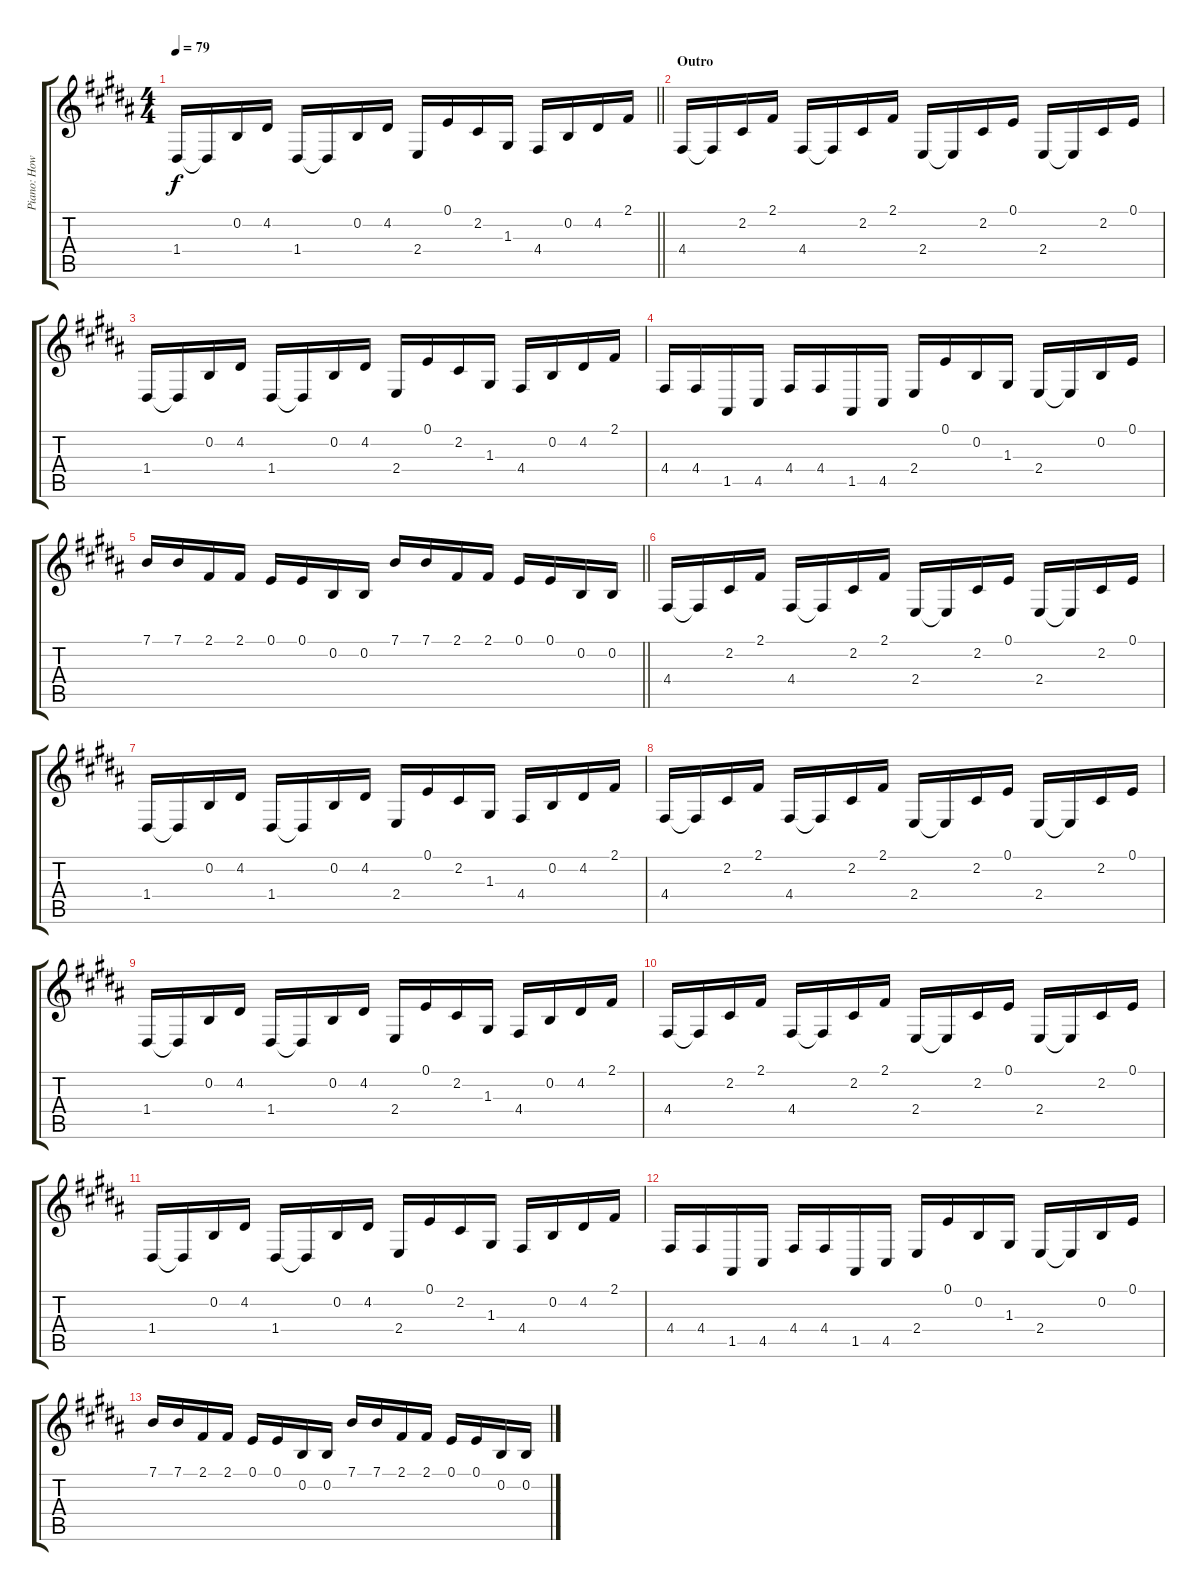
\track ("Piano: Howard" "Piano: How") {instrument tremolostrings}
\staff {score tabs}
\tuning (E4 B3 G3 D3 A2 E2) {hide}
\ts (4 4)
\tempo 79
\clef g2
\barLineRight lightlight
\ks b
1.4.16{dy f beam Up} 1.4{t}.16{beam Up} 0.2.16{beam Up} 4.2.16{beam Up} 1.4.16{beam Up} 1.4{t}.16{beam Up} 0.2.16{beam Up} 4.2.16{beam Up} 2.4.16{beam Up} 0.1.16{beam Up} 2.2.16{beam Up} 1.3.16{beam Up} 4.4.16{beam Up} 0.2.16{beam Up} 4.2.16{beam Up} 2.1.16{beam Up} |
\section ("" "Outro")
4.4.16{beam Up} 4.4{t}.16{beam Up} 2.2.16{beam Up} 2.1.16{beam Up} 4.4.16{beam Up} 4.4{t}.16{beam Up} 2.2.16{beam Up} 2.1.16{beam Up} 2.4.16{beam Up} 2.4{t}.16{beam Up} 2.2.16{beam Up} 0.1.16{beam Up} 2.4.16{beam Up} 2.4{t}.16{beam Up} 2.2.16{beam Up} 0.1.16{beam Up} |
1.4.16{beam Up} 1.4{t}.16{beam Up} 0.2.16{beam Up} 4.2.16{beam Up} 1.4.16{beam Up} 1.4{t}.16{beam Up} 0.2.16{beam Up} 4.2.16{beam Up} 2.4.16{beam Up} 0.1.16{beam Up} 2.2.16{beam Up} 1.3.16{beam Up} 4.4.16{beam Up} 0.2.16{beam Up} 4.2.16{beam Up} 2.1.16{beam Up} |
4.4.16 4.4.16 1.5.16 4.5.16 4.4.16 4.4.16 1.5.16 4.5.16 2.4.16{beam Up} 0.1.16{beam Up} 0.2.16{beam Up} 1.3.16{beam Up} 2.4.16{beam Up} 2.4{t}.16{beam Up} 0.2.16{beam Up} 0.1.16{beam Up} |
\barLineRight lightlight
7.1.16 7.1.16 2.1.16 2.1.16 0.1.16 0.1.16 0.2.16 0.2.16 7.1.16 7.1.16 2.1.16 2.1.16 0.1.16 0.1.16 0.2.16 0.2.16 |
4.4.16{beam Up} 4.4{t}.16{beam Up} 2.2.16{beam Up} 2.1.16{beam Up} 4.4.16{beam Up} 4.4{t}.16{beam Up} 2.2.16{beam Up} 2.1.16{beam Up} 2.4.16{beam Up} 2.4{t}.16{beam Up} 2.2.16{beam Up} 0.1.16{beam Up} 2.4.16{beam Up} 2.4{t}.16{beam Up} 2.2.16{beam Up} 0.1.16{beam Up} |
1.4.16{beam Up} 1.4{t}.16{beam Up} 0.2.16{beam Up} 4.2.16{beam Up} 1.4.16{beam Up} 1.4{t}.16{beam Up} 0.2.16{beam Up} 4.2.16{beam Up} 2.4.16{beam Up} 0.1.16{beam Up} 2.2.16{beam Up} 1.3.16{beam Up} 4.4.16{beam Up} 0.2.16{beam Up} 4.2.16{beam Up} 2.1.16{beam Up} |
4.4.16{beam Up} 4.4{t}.16{beam Up} 2.2.16{beam Up} 2.1.16{beam Up} 4.4.16{beam Up} 4.4{t}.16{beam Up} 2.2.16{beam Up} 2.1.16{beam Up} 2.4.16{beam Up} 2.4{t}.16{beam Up} 2.2.16{beam Up} 0.1.16{beam Up} 2.4.16{beam Up} 2.4{t}.16{beam Up} 2.2.16{beam Up} 0.1.16{beam Up} |
1.4.16{beam Up} 1.4{t}.16{beam Up} 0.2.16{beam Up} 4.2.16{beam Up} 1.4.16{beam Up} 1.4{t}.16{beam Up} 0.2.16{beam Up} 4.2.16{beam Up} 2.4.16{beam Up} 0.1.16{beam Up} 2.2.16{beam Up} 1.3.16{beam Up} 4.4.16{beam Up} 0.2.16{beam Up} 4.2.16{beam Up} 2.1.16{beam Up} |
4.4.16{beam Up} 4.4{t}.16{beam Up} 2.2.16{beam Up} 2.1.16{beam Up} 4.4.16{beam Up} 4.4{t}.16{beam Up} 2.2.16{beam Up} 2.1.16{beam Up} 2.4.16{beam Up} 2.4{t}.16{beam Up} 2.2.16{beam Up} 0.1.16{beam Up} 2.4.16{beam Up} 2.4{t}.16{beam Up} 2.2.16{beam Up} 0.1.16{beam Up} |
1.4.16{beam Up} 1.4{t}.16{beam Up} 0.2.16{beam Up} 4.2.16{beam Up} 1.4.16{beam Up} 1.4{t}.16{beam Up} 0.2.16{beam Up} 4.2.16{beam Up} 2.4.16{beam Up} 0.1.16{beam Up} 2.2.16{beam Up} 1.3.16{beam Up} 4.4.16{beam Up} 0.2.16{beam Up} 4.2.16{beam Up} 2.1.16{beam Up} |
4.4.16 4.4.16 1.5.16 4.5.16 4.4.16 4.4.16 1.5.16 4.5.16 2.4.16{beam Up} 0.1.16{beam Up} 0.2.16{beam Up} 1.3.16{beam Up} 2.4.16{beam Up} 2.4{t}.16{beam Up} 0.2.16{beam Up} 0.1.16{beam Up} |
7.1.16 7.1.16 2.1.16 2.1.16 0.1.16 0.1.16 0.2.16 0.2.16 7.1.16 7.1.16 2.1.16 2.1.16 0.1.16 0.1.16 0.2.16 0.2.16
